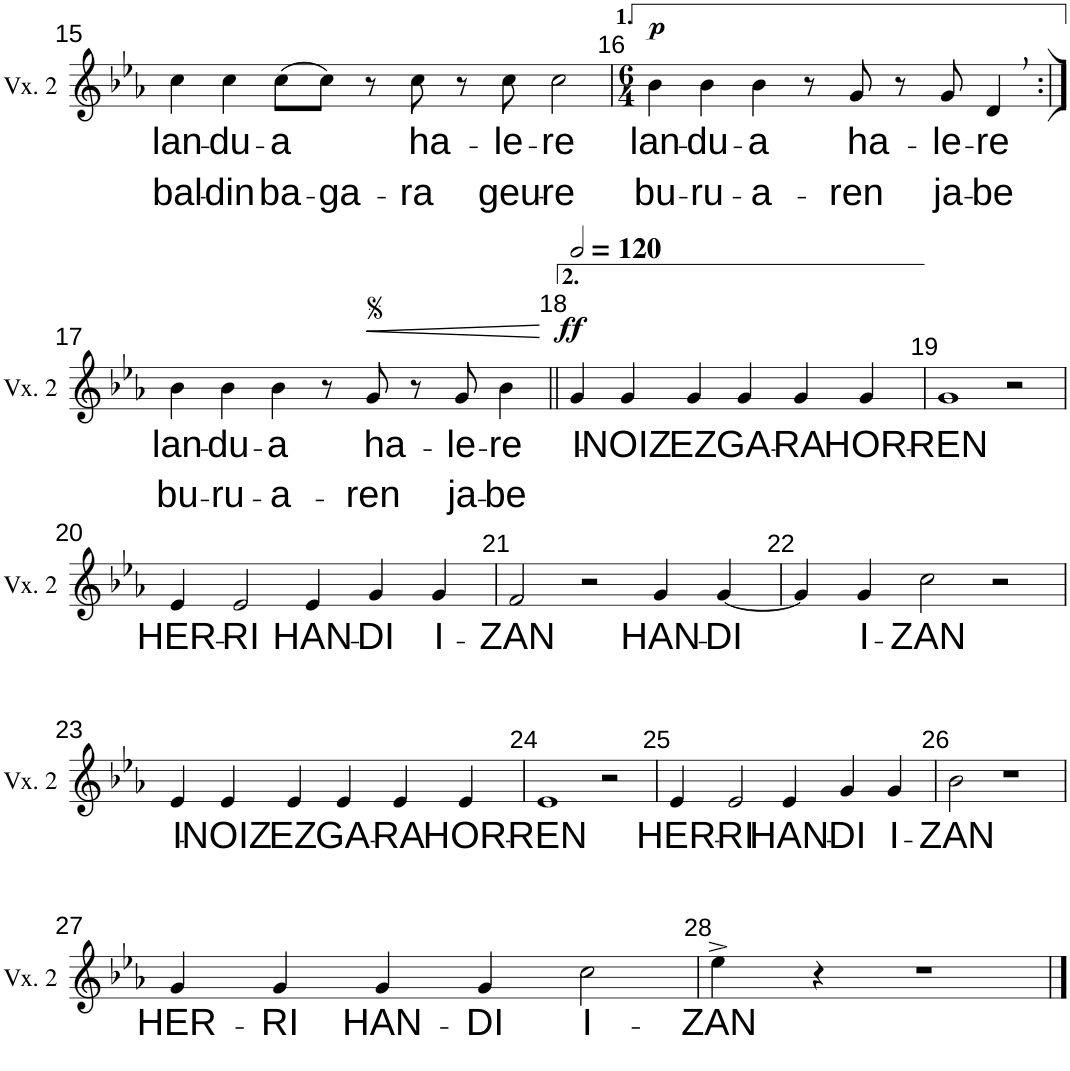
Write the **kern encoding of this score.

**kern	**text	**text	**text	**dynam
*part1	*part1	*part1	*part1	*part1
*staff1	*staff1	*staff1	*staff1	*staff1
*I"Voix 2	*	*	*	*
*I'Vx. 2	*	*	*	*
!!LO:PB:g=z
*clefG2	*	*	*	*
*k[b-e-a-]	*	*	*	*
*M7/4	*	*	*	*
=15	=15	=15	=15	=15
!	!LO:LY:b	!	!LO:LY:b	!
4cc\	lan-	.	bal-	.
!	!LO:LY:b	!	!LO:LY:b	!
4cc\	-du-	.	-din	.
!	!LO:LY:b	!	!LO:LY:b	!
(8cc\L	-a	.	ba-	.
!	!	!	!LO:LY:b	!
8cc\J)	.	.	-ga-	.
8r	.	.	.	.
!	!LO:LY:b	!	!LO:LY:b	!
8cc\	ha-	.	-ra	.
8r	.	.	.	.
!	!LO:LY:b	!	!LO:LY:b	!
8cc\	-le-	.	geu-	.
!	!LO:LY:b	!	!LO:LY:b	!
2cc\	-re	.	-re	.
=16	=16	=16	=16	=16
*M6/4	*	*	*	*
!	!LO:LY:b	!	!LO:LY:b	!LO:DY:a
4b-\	lan-	.	bu-	p
!	!LO:LY:b	!	!LO:LY:b	!
4b-\	-du-	.	-ru-	.
!	!LO:LY:b	!	!LO:LY:b	!
4b-\	-a	.	-a-	.
8r	.	.	.	.
!	!LO:LY:b	!	!LO:LY:b	!
8g/	ha-	.	-ren	.
8r	.	.	.	.
!	!LO:LY:b	!	!LO:LY:b	!
8g/	-le-	.	ja-	.
!	!LO:LY:b	!	!LO:LY:b	!
4d,/	-re	.	-be	.
!!LO:LB:g=z
=17:|!	=17:|!	=17:|!	=17:|!	=17:|!
!	!LO:LY:b	!	!LO:LY:b	!
4b-\	lan-	.	bu-	.
!	!LO:LY:b	!	!LO:LY:b	!
4b-\	-du-	.	-ru-	.
!	!LO:LY:b	!	!LO:LY:b	!
4b-\	-a	.	-a-	.
8r	.	.	.	.
!	!LO:LY:b	!	!LO:LY:b	!LO:HP:b
8g/	ha-	.	-ren	<
8r	.	.	.	.
!	!LO:LY:b	!	!LO:LY:b	!
8g/	-le-	.	ja-	.
!	!LO:LY:b	!	!LO:LY:b	!
4b-\	-re	.	-be	.
.	.	.	.	[
=18||	=18||	=18||	=18||	=18||
*MM240	*	*	*	*
!	!LO:LY:b	!	!	!LO:DY:a
4g/	I-	.	.	ff
!	!LO:LY:b	!	!	!
4g/	-NOIZ	.	.	.
!	!LO:LY:b	!	!	!
4g/	EZ	.	.	.
!	!LO:LY:b	!	!	!
4g/	GA-	.	.	.
!	!LO:LY:b	!	!	!
4g/	-RA	.	.	.
!	!LO:LY:b	!	!	!
4g/	HOR-	.	.	.
=19	=19	=19	=19	=19
!	!LO:LY:b	!	!	!
1g	-REN	.	.	.
2r	.	.	.	.
!!LO:LB:g=z
=20	=20	=20	=20	=20
!	!LO:LY:b	!	!	!
4e-/	HER-	.	.	.
!	!LO:LY:b	!	!	!
2e-/	-RI	.	.	.
!	!LO:LY:b	!	!	!
4e-/	HAN-	.	.	.
!	!LO:LY:b	!	!	!
4g/	-DI	.	.	.
!	!LO:LY:b	!	!	!
4g/	I-	.	.	.
=21	=21	=21	=21	=21
!	!LO:LY:b	!	!	!
2f/	-ZAN	.	.	.
2r	.	.	.	.
!	!LO:LY:b	!	!	!
4g/	HAN-	.	.	.
!	!LO:LY:b	!	!	!
[4g/	-DI	.	.	.
=22	=22	=22	=22	=22
4g/]	.	.	.	.
!	!LO:LY:b	!	!	!
4g/	I-	.	.	.
!	!LO:LY:b	!	!	!
2cc\	-ZAN	.	.	.
2r	.	.	.	.
!!LO:LB:g=z
=23	=23	=23	=23	=23
!	!LO:LY:b	!	!	!
4e-/	I-	.	.	.
!	!LO:LY:b	!	!	!
4e-/	-NOIZ	.	.	.
!	!LO:LY:b	!	!	!
4e-/	EZ	.	.	.
!	!LO:LY:b	!	!	!
4e-/	GA-	.	.	.
!	!LO:LY:b	!	!	!
4e-/	-RA	.	.	.
!	!LO:LY:b	!	!	!
4e-/	HOR-	.	.	.
=24	=24	=24	=24	=24
!	!LO:LY:b	!	!	!
1e-	-REN	.	.	.
2r	.	.	.	.
=25	=25	=25	=25	=25
!	!LO:LY:b	!	!	!
4e-/	HER-	.	.	.
!	!LO:LY:b	!	!	!
2e-/	-RI	.	.	.
!	!LO:LY:b	!	!	!
4e-/	HAN-	.	.	.
!	!LO:LY:b	!	!	!
4g/	-DI	.	.	.
!	!LO:LY:b	!	!	!
4g/	I-	.	.	.
=26	=26	=26	=26	=26
!	!LO:LY:b	!	!	!
2b-\	-ZAN	.	.	.
1r	.	.	.	.
!!LO:LB:g=z
=27	=27	=27	=27	=27
!	!LO:LY:b	!	!	!
4g/	HER-	.	.	.
!	!LO:LY:b	!	!	!
4g/	-RI	.	.	.
!	!LO:LY:b	!	!	!
4g/	HAN-	.	.	.
!	!LO:LY:b	!	!	!
4g/	-DI	.	.	.
!	!LO:LY:b	!	!	!
2cc\	I-	.	.	.
=28	=28	=28	=28	=28
!	!LO:LY:b	!	!	!
4ee-^\	-ZAN	.	.	.
4r	.	.	.	.
1r	.	.	.	.
==	==	==	==	==
*-	*-	*-	*-	*-
